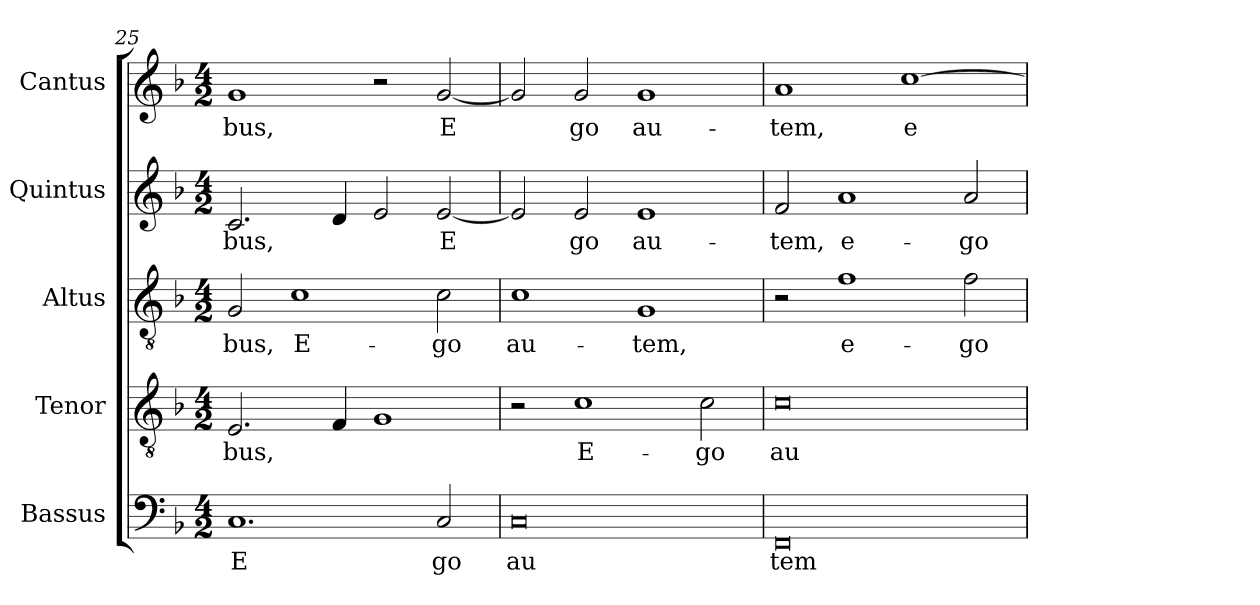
**kern	**text	**kern	**text	**kern	**text	**kern	**text	**kern	**text
*part5	*part5	*part4	*part4	*part3	*part3	*part2	*part2	*part1	*part1
*staff5	*staff5	*staff4	*staff4	*staff3	*staff3	*staff2	*staff2	*staff1	*staff1
*I"Bassus	*	*I"Tenor	*	*I"Altus	*	*I"Quintus	*	*I"Cantus	*
!!LO:LB:g=z
*clefF4	*	*clefGv2	*	*clefGv2	*	*clefG2	*	*clefG2	*
*k[b-]	*	*k[b-]	*	*k[b-]	*	*k[b-]	*	*k[b-]	*
*F:	*	*F:	*	*F:	*	*F:	*	*F:	*
*M4/2	*	*M4/2	*	*M4/2	*	*M4/2	*	*M4/2	*
=25	=25	=25	=25	=25	=25	=25	=25	=25	=25
!	!LO:LY:b:cj	!	!LO:LY:b:cj	!	!LO:LY:b:cj	!	!LO:LY:b:cj	!	!LO:LY:b:cj
1.C	E	2.E/	-bus,	2G/	bus,	2.c/	bus,	1g	bus,
!	!	!	!	!	!LO:LY:b:cj	!	!	!	!
.	.	.	.	1c	E-	.	.	.	.
!	!	!	!LO:LY:b:cj	!	!	!	!LO:LY:b:cj	!	!
.	.	4F/	.	.	.	4d/	.	.	.
!	!	!	!LO:LY:b:cj	!	!	!	!LO:LY:b:cj	!	!
.	.	1G	.	.	.	2e/	.	2r	.
!	!LO:LY:b:cj	!	!	!	!LO:LY:b:cj	!	!LO:LY:b:cj	!	!LO:LY:b:cj
2C/	go	.	.	2c\	-go	[<2e/	E-	[<2g/	E-
=26	=26	=26	=26	=26	=26	=26	=26	=26	=26
!	!LO:LY:b:cj	!	!	!	!LO:LY:b:cj	!	!LO:LY:b:cj	!	!LO:LY:b:cj
0C	au	2r	.	1c	au-	2e/]	--	2g/]	--
!	!	!	!LO:LY:b:cj	!	!	!	!LO:LY:b:cj	!	!LO:LY:b:cj
.	.	1c	E-	.	.	2e/	-go	2g/	-go
!	!	!	!	!	!LO:LY:b:cj	!	!LO:LY:b:cj	!	!LO:LY:b:cj
.	.	.	.	1G	-tem,	1e	au-	1g	au-
!	!	!	!LO:LY:b:cj	!	!	!	!	!	!
.	.	2c\	-go	.	.	.	.	.	.
=27	=27	=27	=27	=27	=27	=27	=27	=27	=27
!	!LO:LY:b:cj	!	!LO:LY:b:cj	!	!	!	!LO:LY:b:cj	!	!LO:LY:b:cj
0FF	tem	0c	au-	2r	.	2f/	-tem,	1a	-tem,
!	!	!	!	!	!LO:LY:b:cj	!	!LO:LY:b:cj	!	!
.	.	.	.	1f	e-	1a	e-	.	.
!	!	!	!	!	!	!	!	!	!LO:LY:b:cj
.	.	.	.	.	.	.	.	[>1cc	e-
!	!	!	!	!	!LO:LY:b:cj	!	!LO:LY:b:cj	!	!
.	.	.	.	2f\	-go	2a/	-go	.	.
=	=	=	=	=	=	=	=	=	=
*-	*-	*-	*-	*-	*-	*-	*-	*-	*-
